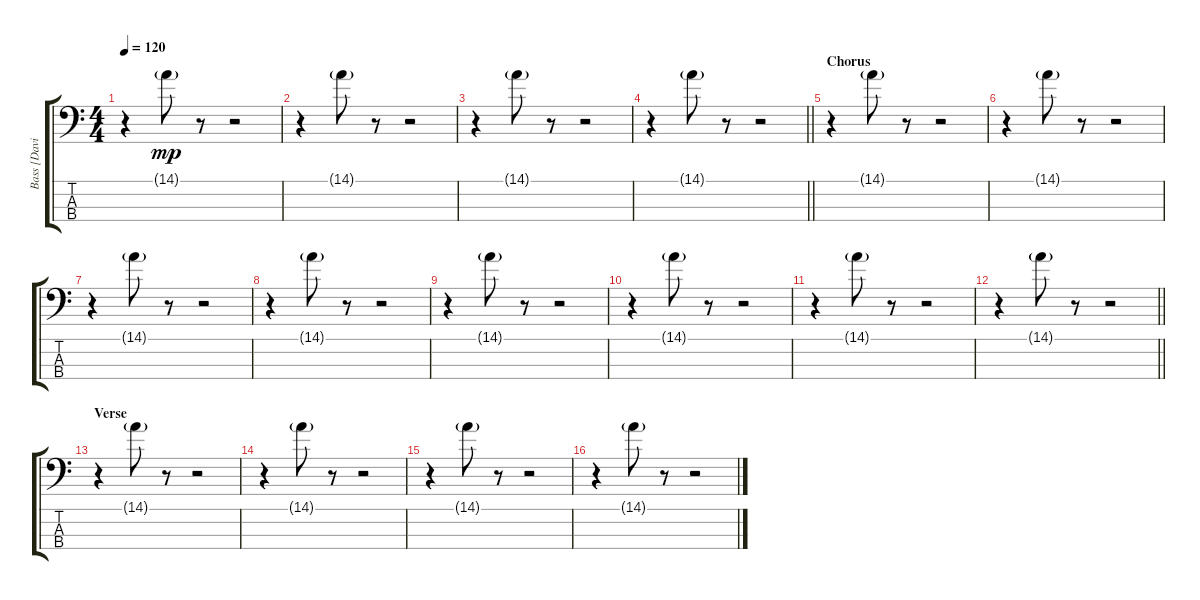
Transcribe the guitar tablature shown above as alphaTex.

\track ("Bass [David J.]" "Bass [Davi") {instrument electricbassfinger}
\staff {score tabs}
\tuning (G2 D2 A1 E1) {hide}
\ts (4 4)
\tempo 120
\clef f4
\ks c
r.4{dy mp} 14.1{g}.8 r.8 r.2 |
r.4 14.1{g}.8 r.8 r.2 |
r.4 14.1{g}.8 r.8 r.2 |
\barLineRight lightlight
r.4 14.1{g}.8 r.8 r.2 |
\section ("" "Chorus")
r.4 14.1{g}.8 r.8 r.2 |
r.4 14.1{g}.8 r.8 r.2 |
r.4 14.1{g}.8 r.8 r.2 |
r.4 14.1{g}.8 r.8 r.2 |
r.4 14.1{g}.8 r.8 r.2 |
r.4 14.1{g}.8 r.8 r.2 |
r.4 14.1{g}.8 r.8 r.2 |
\barLineRight lightlight
r.4 14.1{g}.8 r.8 r.2 |
\section ("" "Verse")
r.4 14.1{g}.8 r.8 r.2 |
r.4 14.1{g}.8 r.8 r.2 |
r.4 14.1{g}.8 r.8 r.2 |
r.4 14.1{g}.8 r.8 r.2
